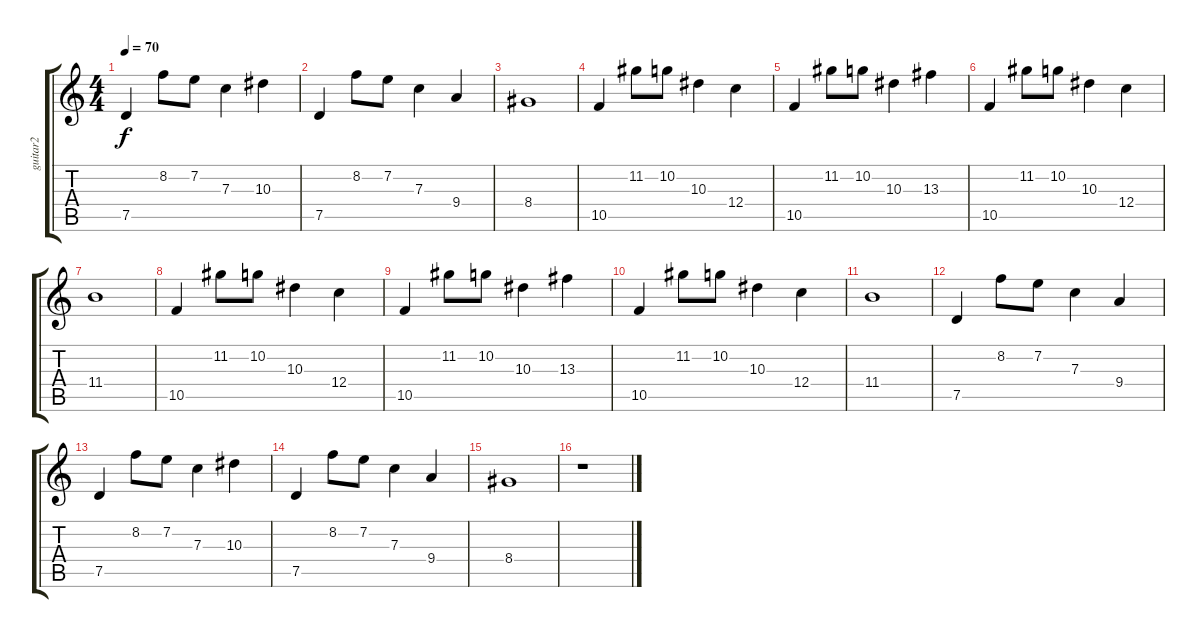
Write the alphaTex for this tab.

\track ("guitar2" "guitar2") {instrument distortionguitar}
\staff {score tabs}
\tuning (D4 A3 F3 C3 G2 D2) {hide}
\ts (4 4)
\tempo 70
\clef g2
\ks c
7.5.4{dy f} 8.2.8 7.2.8 7.3.4 10.3.4 |
7.5.4 8.2.8 7.2.8 7.3.4 9.4.4 |
8.4.1 |
10.5.4 11.2.8 10.2.8 10.3.4 12.4.4 |
10.5.4 11.2.8 10.2.8 10.3.4 13.3.4 |
10.5.4 11.2.8 10.2.8 10.3.4 12.4.4 |
11.4.1 |
10.5.4 11.2.8 10.2.8 10.3.4 12.4.4 |
10.5.4 11.2.8 10.2.8 10.3.4 13.3.4 |
10.5.4 11.2.8 10.2.8 10.3.4 12.4.4 |
11.4.1 |
7.5.4 8.2.8 7.2.8 7.3.4 9.4.4 |
7.5.4 8.2.8 7.2.8 7.3.4 10.3.4 |
7.5.4 8.2.8 7.2.8 7.3.4 9.4.4 |
8.4.1 |
r.1
